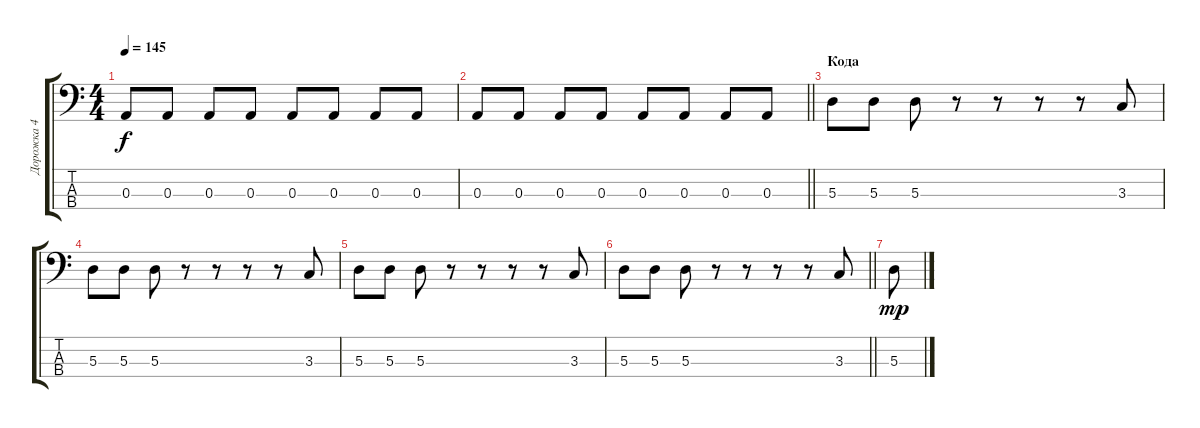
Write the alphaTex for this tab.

\track ("Дорожка 4" "Дорожка 4") {instrument electricbassfinger}
\staff {score tabs}
\tuning (G2 D2 A1 E1) {hide}
\ts (4 4)
\tempo 145
\clef f4
\ks c
0.3.8{dy f} 0.3.8 0.3.8 0.3.8 0.3.8 0.3.8 0.3.8 0.3.8 |
\barLineRight lightlight
0.3.8 0.3.8 0.3.8 0.3.8 0.3.8 0.3.8 0.3.8 0.3.8 |
\section ("" "Кода")
5.3.8 5.3.8 5.3.8 r.8 r.8 r.8 r.8 3.3.8 |
5.3.8 5.3.8 5.3.8 r.8 r.8 r.8 r.8 3.3.8 |
5.3.8 5.3.8 5.3.8 r.8 r.8 r.8 r.8 3.3.8 |
\barLineRight lightlight
5.3.8 5.3.8 5.3.8 r.8 r.8 r.8 r.8 3.3.8 |
5.3.8{dy mp}
